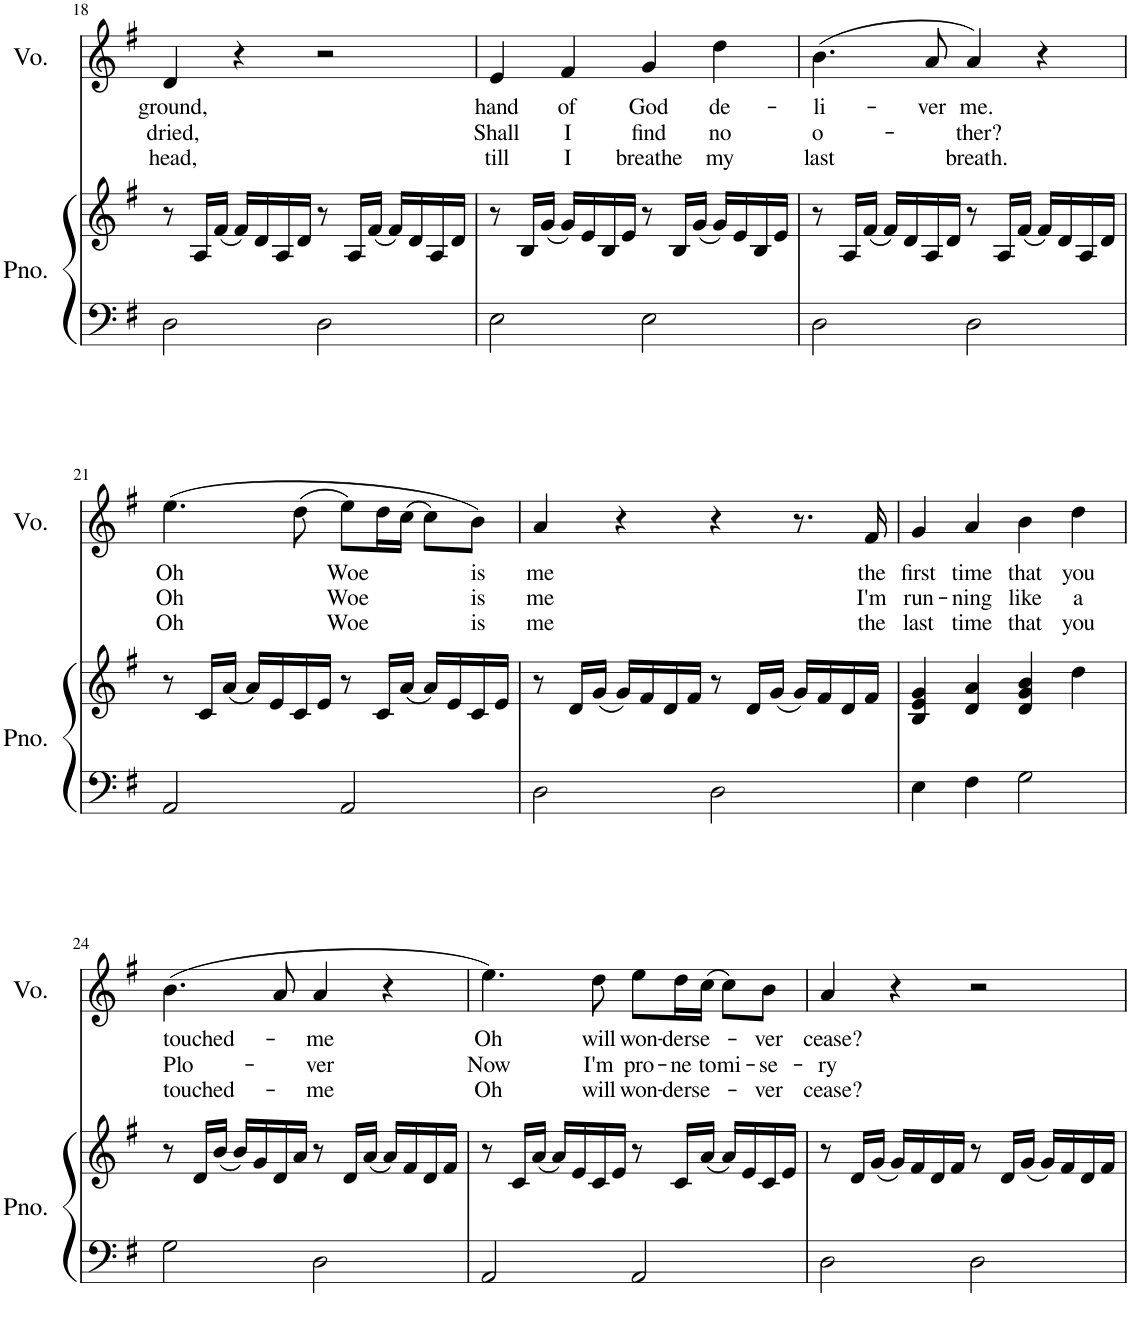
**kern	**kern	**kern	**text	**text	**text
*part2	*part2	*part1	*part1	*part1	*part1
*staff3	*staff2	*staff1	*staff1	*staff1	*staff1
*I"Piano	*	*I"Voice	*	*	*
*I'Pno.	*	*I'Vo.	*	*	*
!!LO:PB:g=z
*clefF4	*clefG2	*clefG2	*	*	*
*k[f#]	*k[f#]	*k[f#]	*	*	*
*M4/4	*M4/4	*M4/4	*	*	*
=18	=18	=18	=18	=18	=18
!	!	!	!LO:LY:b	!LO:LY:b	!LO:LY:b
2D\	8r	4d/	ground,	dried,	head,
.	16A/LL	.	.	.	.
.	(16f#/JJ	.	.	.	.
.	16f#/LL)	4r	.	.	.
.	16d/	.	.	.	.
.	16A/	.	.	.	.
.	16d/JJ	.	.	.	.
2D\	8r	2r	.	.	.
.	16A/LL	.	.	.	.
.	(16f#/JJ	.	.	.	.
.	16f#/LL)	.	.	.	.
.	16d/	.	.	.	.
.	16A/	.	.	.	.
.	16d/JJ	.	.	.	.
=19	=19	=19	=19	=19	=19
!	!	!	!LO:LY:b	!LO:LY:b	!LO:LY:b
2E\	8r	4e/	hand	Shall	till
.	16B/LL	.	.	.	.
.	(16g/JJ	.	.	.	.
!	!	!	!LO:LY:b	!LO:LY:b	!LO:LY:b
.	16g/LL)	4f#/	of	I	I
.	16e/	.	.	.	.
.	16B/	.	.	.	.
.	16e/JJ	.	.	.	.
!	!	!	!LO:LY:b	!LO:LY:b	!LO:LY:b
2E\	8r	4g/	God	find	breathe
.	16B/LL	.	.	.	.
.	(16g/JJ	.	.	.	.
!	!	!	!LO:LY:b	!LO:LY:b	!LO:LY:b
.	16g/LL)	4dd\	de-	no	my
.	16e/	.	.	.	.
.	16B/	.	.	.	.
.	16e/JJ	.	.	.	.
=20	=20	=20	=20	=20	=20
!	!	!	!LO:LY:b	!LO:LY:b	!LO:LY:b
2D\	8r	(4.b\	-li-	o-	last
.	16A/LL	.	.	.	.
.	(16f#/JJ	.	.	.	.
.	16f#/LL)	.	.	.	.
.	16d/	.	.	.	.
!	!	!	!LO:LY:b	!	!
.	16A/	8a/	-ver	.	.
.	16d/JJ	.	.	.	.
!	!	!	!LO:LY:b	!LO:LY:b	!LO:LY:b
2D\	8r	4a/)	me.	-ther?	breath.
.	16A/LL	.	.	.	.
.	(16f#/JJ	.	.	.	.
.	16f#/LL)	4r	.	.	.
.	16d/	.	.	.	.
.	16A/	.	.	.	.
.	16d/JJ	.	.	.	.
!!LO:LB:g=z
=21	=21	=21	=21	=21	=21
!	!	!	!LO:LY:b	!LO:LY:b	!LO:LY:b
2AA/	8r	(4.ee\	Oh	Oh	Oh
.	16c/LL	.	.	.	.
.	(16a/JJ	.	.	.	.
.	16a/LL)	.	.	.	.
.	16e/	.	.	.	.
.	16c/	(8dd\	.	.	.
.	16e/JJ	.	.	.	.
!	!	!	!LO:LY:b	!LO:LY:b	!LO:LY:b
2AA/	8r	8ee\L)	Woe	Woe	Woe
.	16c/LL	16dd\L	.	.	.
.	(16a/JJ	(16cc\JJ	.	.	.
.	16a/LL)	8cc\L)	.	.	.
.	16e/	.	.	.	.
!	!	!	!LO:LY:b	!LO:LY:b	!LO:LY:b
.	16c/	8b\J)	is	is	is
.	16e/JJ	.	.	.	.
=22	=22	=22	=22	=22	=22
!	!	!	!LO:LY:b	!LO:LY:b	!LO:LY:b
2D\	8r	4a/	me	me	me
.	16d/LL	.	.	.	.
.	(16g/JJ	.	.	.	.
.	16g/LL)	4r	.	.	.
.	16f#/	.	.	.	.
.	16d/	.	.	.	.
.	16f#/JJ	.	.	.	.
2D\	8r	4r	.	.	.
.	16d/LL	.	.	.	.
.	(16g/JJ	.	.	.	.
.	16g/LL)	8.r	.	.	.
.	16f#/	.	.	.	.
.	16d/	.	.	.	.
!	!	!	!LO:LY:b	!LO:LY:b	!LO:LY:b
.	16f#/JJ	16f#/	the	I'm	the
=23	=23	=23	=23	=23	=23
!	!	!	!LO:LY:b	!LO:LY:b	!LO:LY:b
4E\	4B/ 4e/ 4g/	4g/	first	run-	last
!	!	!	!LO:LY:b	!LO:LY:b	!LO:LY:b
4F#\	4d/ 4a/	4a/	time	-ning	time
!	!	!	!LO:LY:b	!LO:LY:b	!LO:LY:b
2G\	4d/ 4g/ 4b/	4b\	that	like	that
!	!	!	!LO:LY:b	!LO:LY:b	!LO:LY:b
.	4dd\	4dd\	you	a	you
!!LO:LB:g=z
=24	=24	=24	=24	=24	=24
!	!	!	!LO:LY:b	!LO:LY:b	!LO:LY:b
2G\	8r	(4.b\	touched-	Plo-	touched-
.	16d/LL	.	.	.	.
.	(16b/JJ	.	.	.	.
.	16b/LL)	.	.	.	.
.	16g/	.	.	.	.
.	16d/	8a/	.	.	.
.	16a/JJ	.	.	.	.
!	!	!	!LO:LY:b	!LO:LY:b	!LO:LY:b
2D\	8r	4a/	-me	-ver	-me
.	16d/LL	.	.	.	.
.	(16a/JJ	.	.	.	.
.	16a/LL)	4r	.	.	.
.	16f#/	.	.	.	.
.	16d/	.	.	.	.
.	16f#/JJ	.	.	.	.
=25	=25	=25	=25	=25	=25
!	!	!	!LO:LY:b	!LO:LY:b	!LO:LY:b
2AA/	8r	4.ee\)	Oh	Now	Oh
.	16c/LL	.	.	.	.
.	(16a/JJ	.	.	.	.
.	16a/LL)	.	.	.	.
.	16e/	.	.	.	.
!	!	!	!LO:LY:b	!LO:LY:b	!LO:LY:b
.	16c/	8dd\	will	I'm	will
.	16e/JJ	.	.	.	.
!	!	!	!LO:LY:b	!LO:LY:b	!LO:LY:b
2AA/	8r	8ee\L	won-	pro-	won-
!	!	!	!LO:LY:b	!LO:LY:b	!LO:LY:b
.	16c/LL	16dd\L	-ders	-ne	-ders
!	!	!	!LO:LY:b	!LO:LY:b	!LO:LY:b
.	(16a/JJ	(16cc\JJ	e-	to	e-
!	!	!	!	!LO:LY:b	!
.	16a/LL)	8cc\L)	.	mi-	.
.	16e/	.	.	.	.
!	!	!	!LO:LY:b	!LO:LY:b	!LO:LY:b
.	16c/	8b\J	-ver	-se-	-ver
.	16e/JJ	.	.	.	.
=26	=26	=26	=26	=26	=26
!	!	!	!LO:LY:b	!LO:LY:b	!LO:LY:b
2D\	8r	4a/	cease?	-ry	cease?
.	16d/LL	.	.	.	.
.	(16g/JJ	.	.	.	.
.	16g/LL)	4r	.	.	.
.	16f#/	.	.	.	.
.	16d/	.	.	.	.
.	16f#/JJ	.	.	.	.
2D\	8r	2r	.	.	.
.	16d/LL	.	.	.	.
.	(16g/JJ	.	.	.	.
.	16g/LL)	.	.	.	.
.	16f#/	.	.	.	.
.	16d/	.	.	.	.
.	16f#/JJ	.	.	.	.
=	=	=	=	=	=
*-	*-	*-	*-	*-	*-
